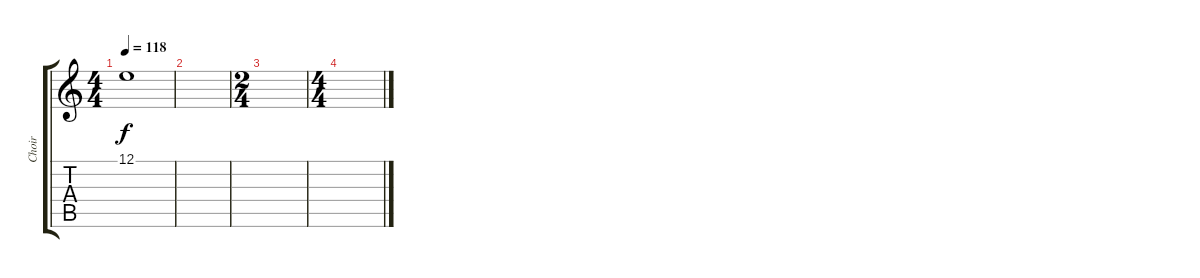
\track ("Choir" "Choir") {instrument choiraahs}
\staff {score tabs}
\tuning (E4 B3 G3 D3 A2 E2) {hide}
\ts (4 4)
\tempo 118
\clef g2
\ks c
12.1.1{dy f} |
|
\ts (2 4)
|
\ts (4 4)
